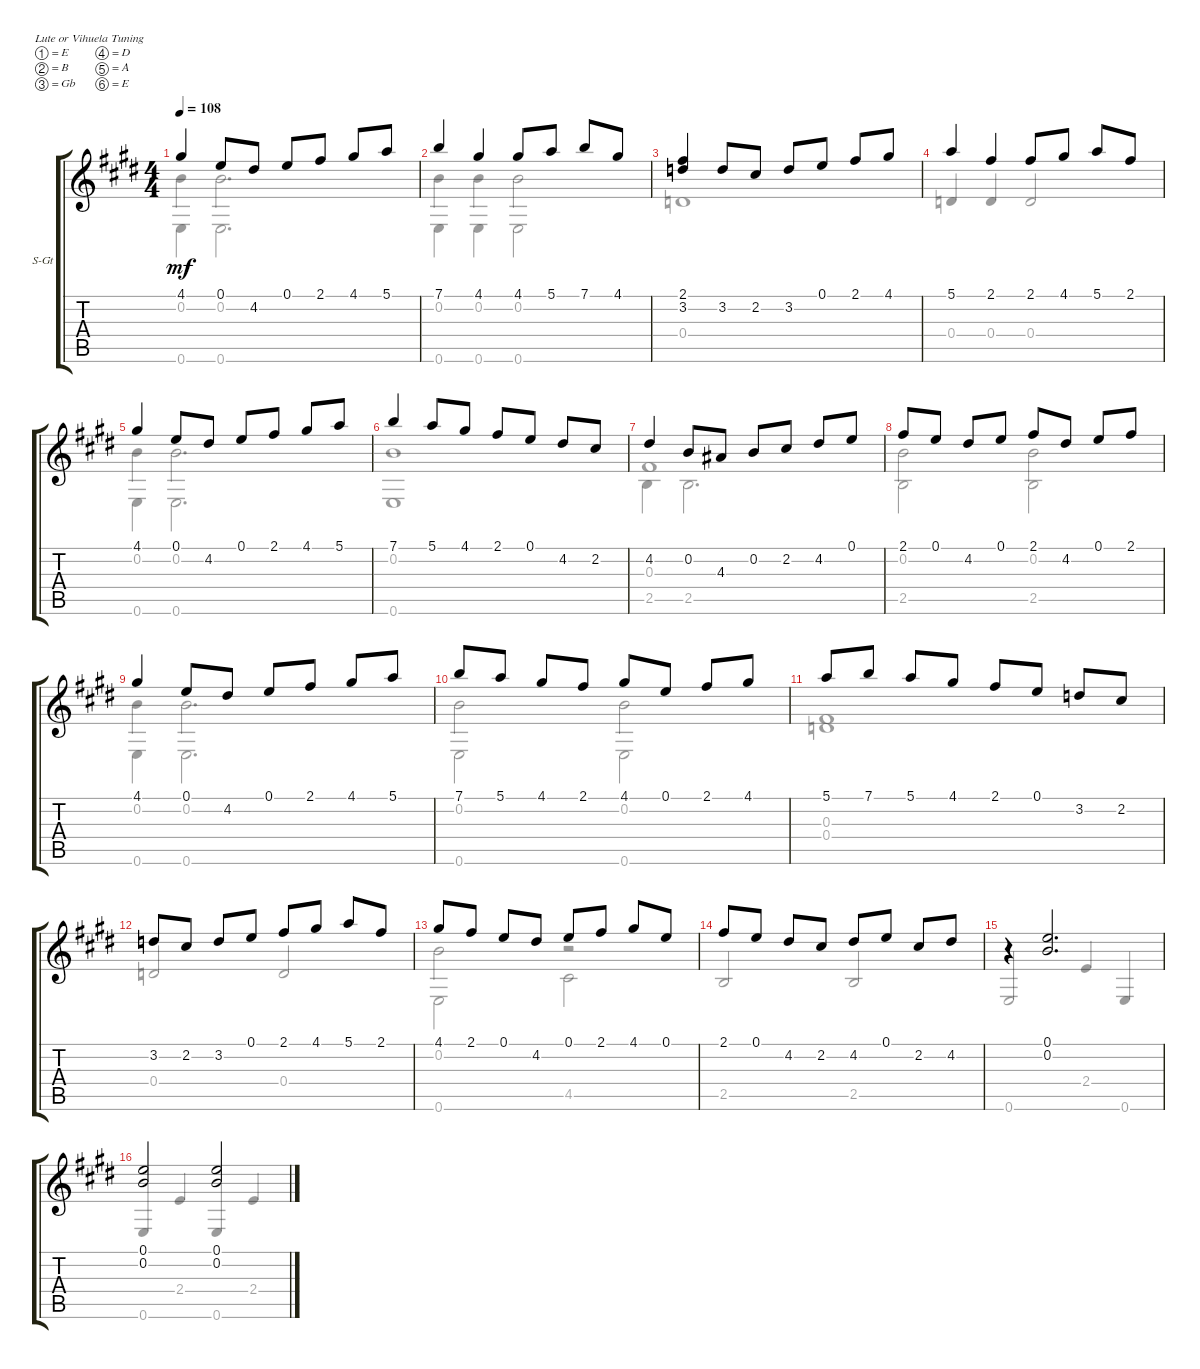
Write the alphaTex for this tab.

\defaultSystemsLayout 4
\bracketExtendMode groupsimilarinstruments
\firstSystemTrackNameOrientation horizontal
\otherSystemsTrackNameOrientation horizontal
\track ("Steel Guitar" "S-Gt") {instrument acousticguitarsteel}
\staff {score tabs}
\tuning (E4 B3 Gb3 D3 A2 E2)
\voice
\ts (4 4)
\tempo 108
\clef g2
\ks e
4.1.4{dy mf instrument acousticguitarsteel} 0.1.8 4.2.8 0.1.8 2.1.8 4.1.8 5.1.8 |
7.1.4 4.1.4 4.1.8 5.1.8 7.1.8 4.1.8 |
(3.2 2.1).4 3.2.8 2.2.8 3.2.8 0.1.8 2.1.8 4.1.8 |
5.1.4 2.1.4 2.1.8 4.1.8 5.1.8 2.1.8 |
4.1.4 0.1.8 4.2.8 0.1.8 2.1.8 4.1.8 5.1.8 |
7.1.4 5.1.8 4.1.8 2.1.8 0.1.8 4.2.8 2.2.8 |
4.2.4 0.2.8 4.3.8 0.2.8 2.2.8 4.2.8 0.1.8 |
2.1.8 0.1.8 4.2.8 0.1.8 2.1.8 4.2.8 0.1.8 2.1.8 |
4.1.4 0.1.8 4.2.8 0.1.8 2.1.8 4.1.8 5.1.8 |
7.1.8 5.1.8 4.1.8 2.1.8 4.1.8 0.1.8 2.1.8 4.1.8 |
5.1.8 7.1.8 5.1.8 4.1.8 2.1.8 0.1.8 3.2.8 2.2.8 |
3.2.8 2.2.8 3.2.8 0.1.8 2.1.8 4.1.8 5.1.8 2.1.8 |
4.1.8 2.1.8 0.1.8 4.2.8 0.1.8 2.1.8 4.1.8 0.1.8 |
2.1.8 0.1.8 4.2.8 2.2.8 4.2.8 0.1.8 2.2.8 4.2.8 |
r.4 (0.2 0.1).2{d} |
(0.2 0.1).2 (0.2 0.1).2
\voice
\clef g2
\ottava regular
\simile none
\ks e
0.2.4{dy mf} 0.2.2{d} |
0.2.4 0.2.4 0.2.2 |
|
|
0.2.4 0.2.2{d} |
0.2.1 |
0.3.1 |
0.2.2 0.2.2 |
0.2.4 0.2.2{d} |
0.2.2 0.2.2 |
0.3.1 |
|
0.2.2 r.2 |
|
|
\voice
\clef g2
\ottava regular
\simile none
\ks e
0.6.4{dy mf} 0.6.2{d} |
0.6.4 0.6.4 0.6.2 |
0.4.1 |
0.4.4{beam invert} 0.4.4{beam invert} 0.4.2{beam invert} |
0.6.4 0.6.2{d} |
0.6.1 |
2.5.4 2.5.2{d} |
2.5.2 2.5.2 |
0.6.4 0.6.2{d} |
0.6.2 0.6.2 |
0.4.1 |
0.4.2{beam invert} 0.4.2{beam invert} |
0.6.2 4.5.2 |
2.5.2{beam invert} 2.5.2{beam invert} |
0.6.2{beam invert} 2.4.4{beam invert} 0.6.4{beam invert} |
0.6.4{beam invert} 2.4.4{beam invert} 0.6.4{beam invert} 2.4.4{beam invert}
